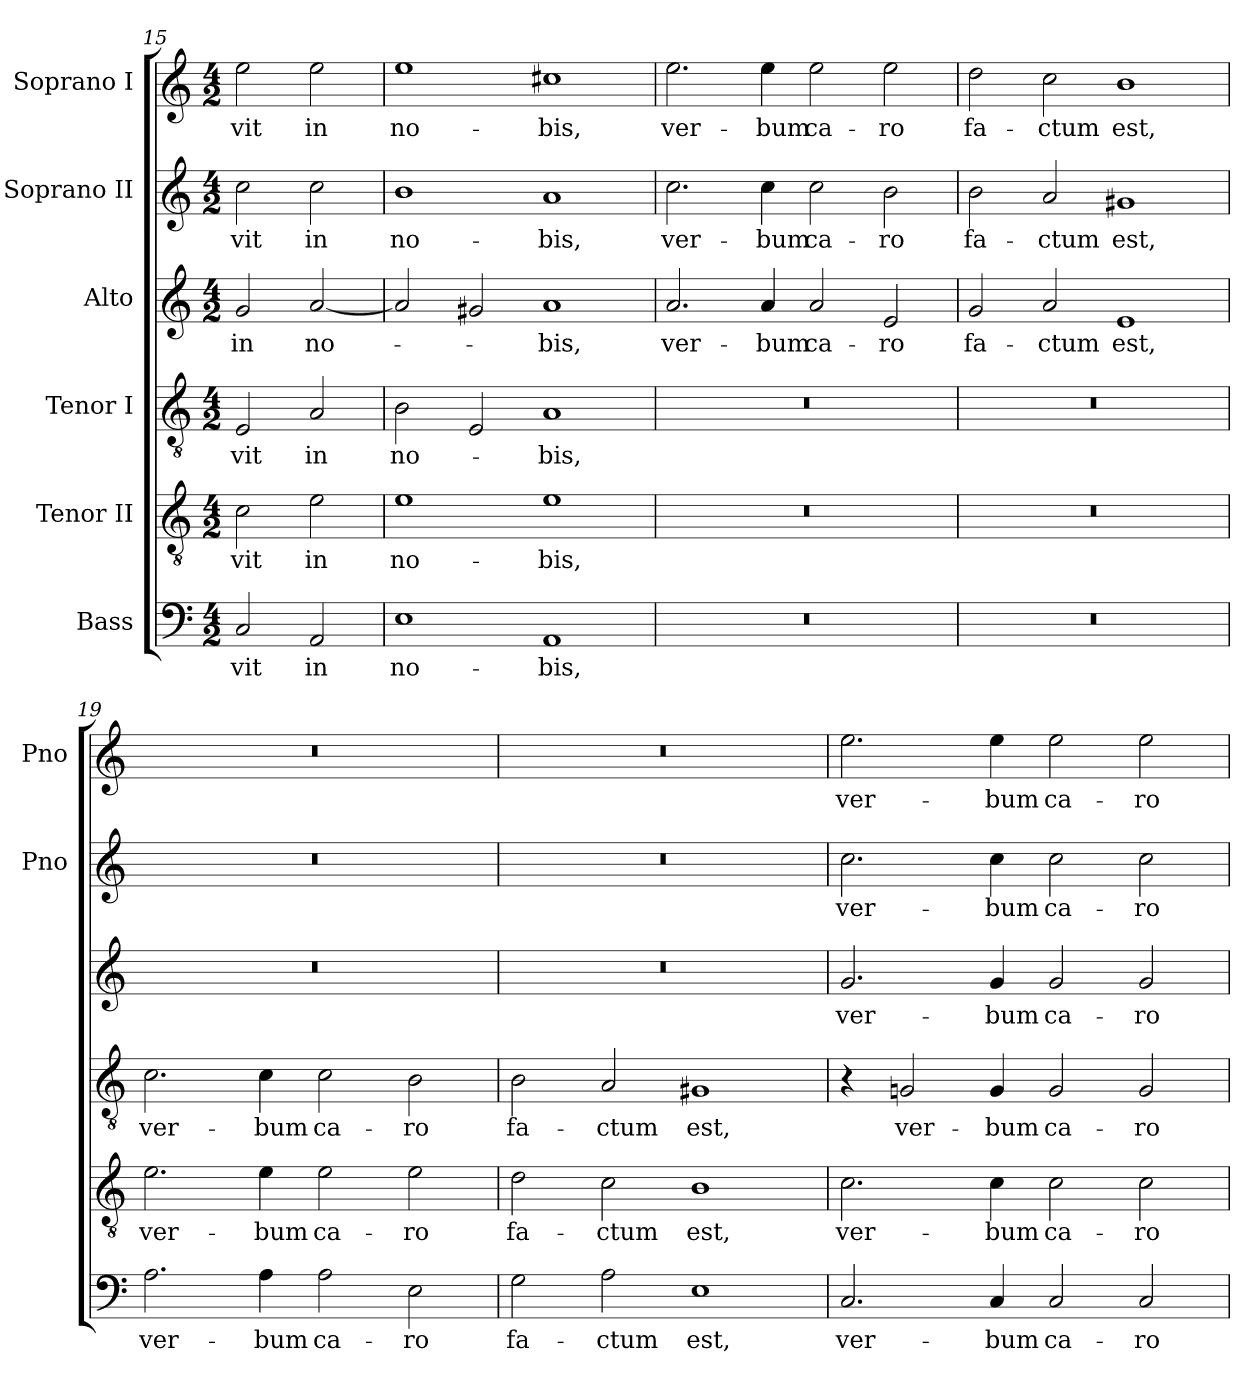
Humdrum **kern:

**kern	**text	**kern	**text	**kern	**text	**kern	**text	**kern	**text	**kern	**text
*part6	*part6	*part5	*part5	*part4	*part4	*part3	*part3	*part2	*part2	*part1	*part1
*staff6	*staff6	*staff5	*staff5	*staff4	*staff4	*staff3	*staff3	*staff2	*staff2	*staff1	*staff1
*I"Bass	*	*I"Tenor II	*	*I"Tenor I	*	*I"Alto	*	*I"Soprano II	*	*I"Soprano I	*
*	*	*	*	*	*	*	*	*I'Pno	*	*I'Pno	*
*clefF4	*	*clefGv2	*	*clefGv2	*	*clefG2	*	*clefG2	*	*clefG2	*
*k[]	*	*k[]	*	*k[]	*	*k[]	*	*k[]	*	*k[]	*
*C:	*	*C:	*	*C:	*	*C:	*	*C:	*	*C:	*
*M4/2	*	*M4/2	*	*M4/2	*	*M4/2	*	*M4/2	*	*M4/2	*
=15	=15	=15	=15	=15	=15	=15	=15	=15	=15	=15	=15
!	!LO:LY:b	!	!LO:LY:b	!	!LO:LY:b	!	!LO:LY:b	!	!LO:LY:b	!	!LO:LY:b
2C/	-vit	2c\	-vit	2E/	-vit	2g/	in	2cc\	-vit	2ee\	-vit
!	!LO:LY:b	!	!LO:LY:b	!	!LO:LY:b	!	!LO:LY:b	!	!LO:LY:b	!	!LO:LY:b
2AA/	in	2e\	in	2A/	in	[<2a/	no-	2cc\	in	2ee\	in
=16	=16	=16	=16	=16	=16	=16	=16	=16	=16	=16	=16
!	!LO:LY:b	!	!LO:LY:b	!	!LO:LY:b	!	!	!	!LO:LY:b	!	!LO:LY:b
1E	no-	1e	no-	2B\	no-	2a/]	.	1b	no-	1ee	no-
.	.	.	.	2E/	.	2g#X/	.	.	.	.	.
!	!LO:LY:b	!	!LO:LY:b	!	!LO:LY:b	!	!LO:LY:b	!	!LO:LY:b	!	!LO:LY:b
1AA	-bis,	1e	-bis,	1A	-bis,	1a	-bis,	1a	-bis,	1cc#X	-bis,
!!LO:PB:g=z
=17	=17	=17	=17	=17	=17	=17	=17	=17	=17	=17	=17
!LO:N:vis=1	!	!LO:N:vis=1	!	!LO:N:vis=1	!	!	!LO:LY:b	!	!LO:LY:b	!	!LO:LY:b
0r	.	0r	.	0r	.	2.a/	ver-	2.cc\	ver-	2.ee\	ver-
!	!	!	!	!	!	!	!LO:LY:b	!	!LO:LY:b	!	!LO:LY:b
.	.	.	.	.	.	4a/	-bum	4cc\	-bum	4ee\	-bum
!	!	!	!	!	!	!	!LO:LY:b	!	!LO:LY:b	!	!LO:LY:b
.	.	.	.	.	.	2a/	ca-	2cc\	ca-	2ee\	ca-
!	!	!	!	!	!	!	!LO:LY:b	!	!LO:LY:b	!	!LO:LY:b
.	.	.	.	.	.	2e/	-ro	2b\	-ro	2ee\	-ro
=18	=18	=18	=18	=18	=18	=18	=18	=18	=18	=18	=18
!LO:N:vis=1	!	!LO:N:vis=1	!	!LO:N:vis=1	!	!	!LO:LY:b	!	!LO:LY:b	!	!LO:LY:b
0r	.	0r	.	0r	.	2g/	fa-	2b\	fa-	2dd\	fa-
!	!	!	!	!	!	!	!LO:LY:b	!	!LO:LY:b	!	!LO:LY:b
.	.	.	.	.	.	2a/	-ctum	2a/	-ctum	2cc\	-ctum
!	!	!	!	!	!	!	!LO:LY:b	!	!LO:LY:b	!	!LO:LY:b
.	.	.	.	.	.	1e	est,	1g#X	est,	1b	est,
=19	=19	=19	=19	=19	=19	=19	=19	=19	=19	=19	=19
!	!LO:LY:b	!	!LO:LY:b	!	!LO:LY:b	!LO:N:vis=1	!	!LO:N:vis=1	!	!LO:N:vis=1	!
2.A\	ver-	2.e\	ver-	2.c\	ver-	0r	.	0r	.	0r	.
!	!LO:LY:b	!	!LO:LY:b	!	!LO:LY:b	!	!	!	!	!	!
4A\	-bum	4e\	-bum	4c\	-bum	.	.	.	.	.	.
!	!LO:LY:b	!	!LO:LY:b	!	!LO:LY:b	!	!	!	!	!	!
2A\	ca-	2e\	ca-	2c\	ca-	.	.	.	.	.	.
!	!LO:LY:b	!	!LO:LY:b	!	!LO:LY:b	!	!	!	!	!	!
2E\	-ro	2e\	-ro	2B\	-ro	.	.	.	.	.	.
=20	=20	=20	=20	=20	=20	=20	=20	=20	=20	=20	=20
!	!LO:LY:b	!	!LO:LY:b	!	!LO:LY:b	!LO:N:vis=1	!	!LO:N:vis=1	!	!LO:N:vis=1	!
2G\	fa-	2d\	fa-	2B\	fa-	0r	.	0r	.	0r	.
!	!LO:LY:b	!	!LO:LY:b	!	!LO:LY:b	!	!	!	!	!	!
2A\	-ctum	2c\	-ctum	2A/	-ctum	.	.	.	.	.	.
!	!LO:LY:b	!	!LO:LY:b	!	!LO:LY:b	!	!	!	!	!	!
1E	est,	1B	est,	1G#X	est,	.	.	.	.	.	.
!!LO:LB:g=z
=21	=21	=21	=21	=21	=21	=21	=21	=21	=21	=21	=21
!	!LO:LY:b	!	!LO:LY:b	!	!	!	!LO:LY:b	!	!LO:LY:b	!	!LO:LY:b
2.C/	ver-	2.c\	ver-	4r	.	2.g/	ver-	2.cc\	ver-	2.ee\	ver-
!	!	!	!	!	!LO:LY:b	!	!	!	!	!	!
.	.	.	.	2Gn/	ver-	.	.	.	.	.	.
!	!LO:LY:b	!	!LO:LY:b	!	!LO:LY:b	!	!LO:LY:b	!	!LO:LY:b	!	!LO:LY:b
4C/	-bum	4c\	-bum	4G/	-bum	4g/	-bum	4cc\	-bum	4ee\	-bum
!	!LO:LY:b	!	!LO:LY:b	!	!LO:LY:b	!	!LO:LY:b	!	!LO:LY:b	!	!LO:LY:b
2C/	ca-	2c\	ca-	2G/	ca-	2g/	ca-	2cc\	ca-	2ee\	ca-
!	!LO:LY:b	!	!LO:LY:b	!	!LO:LY:b	!	!LO:LY:b	!	!LO:LY:b	!	!LO:LY:b
2C/	-ro	2c\	-ro	2G/	-ro	2g/	-ro	2cc\	-ro	2ee\	-ro
=	=	=	=	=	=	=	=	=	=	=	=
*-	*-	*-	*-	*-	*-	*-	*-	*-	*-	*-	*-
